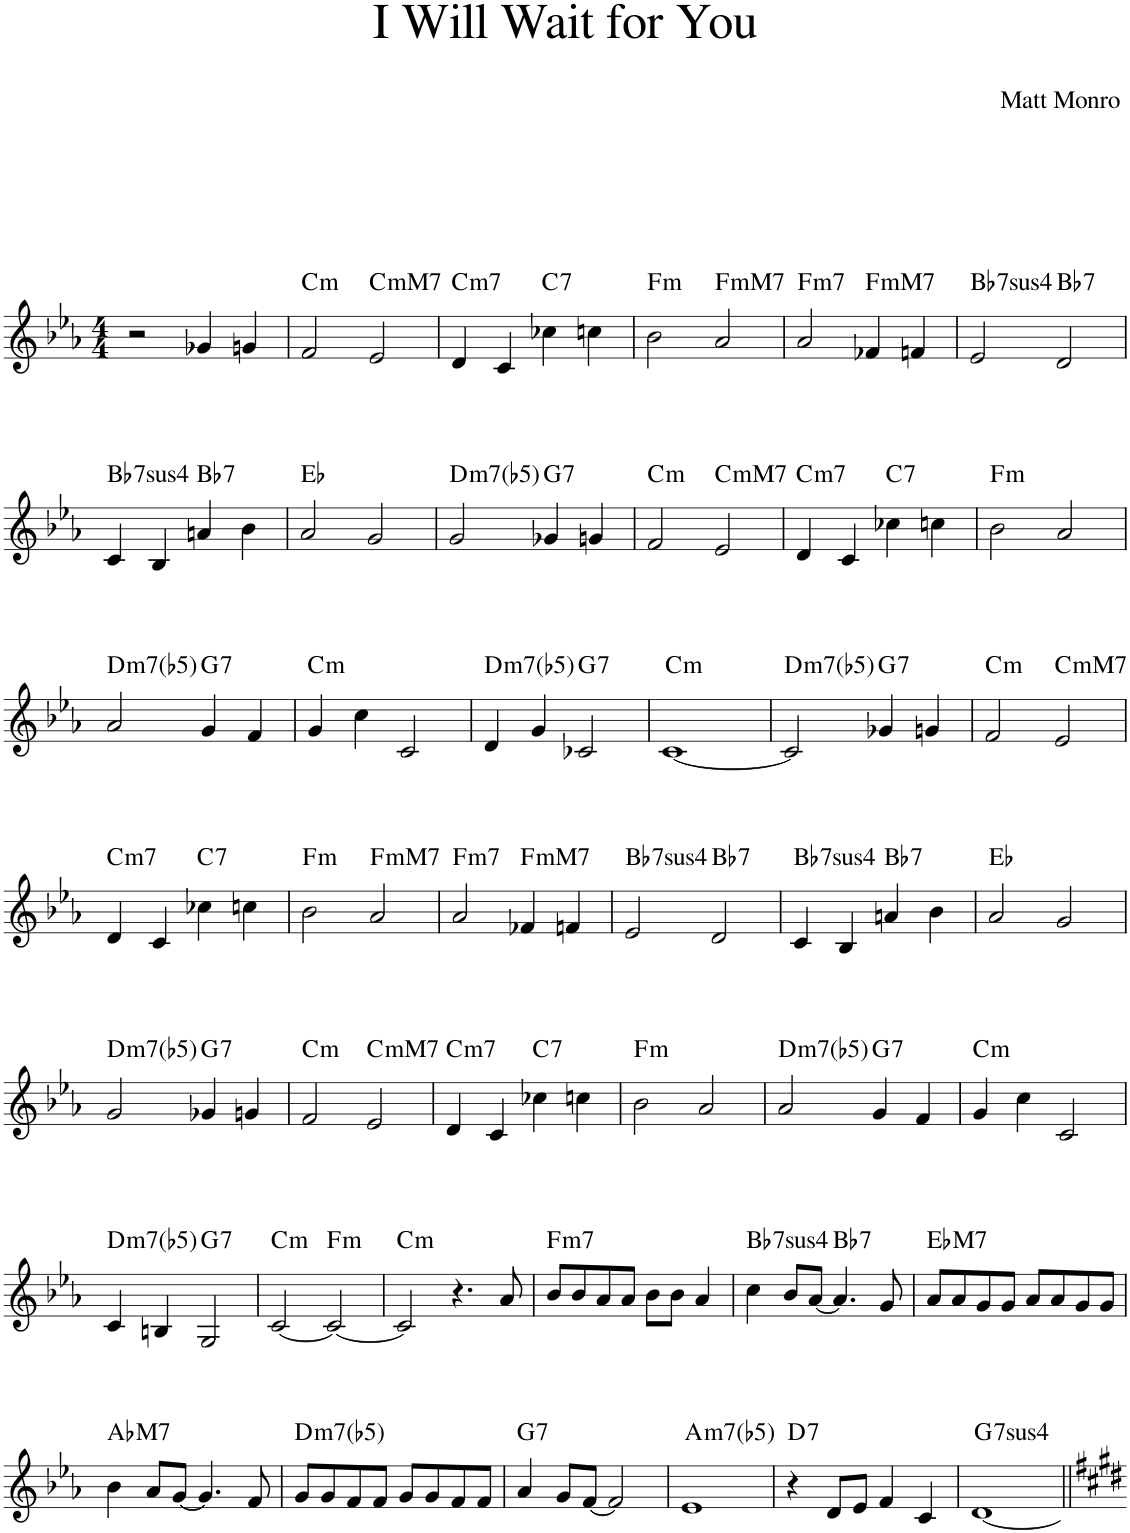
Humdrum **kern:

**kern	**harte
*part1	*part1
*staff1	*
*I"Piano	*
*I'Pno.	*
*clefG2	*
*k[b-e-a-]	*
*M4/4	*
=1	=1
2r	.
4g-X/	.
4gn/	.
=2	=2
!	!LO:H:kt=m
2f/	C:min
!	!LO:H:kt=mM7
2e-/	C:minmaj7
=3	=3
!	!LO:H:kt=m7
4d/	C:min7
4c/	.
!	!LO:H:kt=7
4cc-X\	C:7
4ccn\	.
=4	=4
!	!LO:H:kt=m
2b-\	F:min
!	!LO:H:kt=mM7
2a-/	F:minmaj7
=5	=5
!	!LO:H:kt=m7
2a-/	F:min7
!	!LO:H:kt=mM7
4f-X/	F:minmaj7
4fn/	.
=6	=6
!	!LO:H:kt=74
2e-/	Bb:sus4(7)
!	!LO:H:kt=7
2d/	Bb:7
!!LO:LB:g=z
=7	=7
!	!LO:H:kt=74
4c/	Bb:sus4(7)
4B-/	.
!	!LO:H:kt=7
4an/	Bb:7
4b-\	.
=8	=8
2a-/	Eb:maj
2g/	.
=9	=9
!	!LO:H:kt=m7(b5)
2g/	D:hdim7
!	!LO:H:kt=7
4g-X/	G:7
4gn/	.
=10	=10
!	!LO:H:kt=m
2f/	C:min
!	!LO:H:kt=mM7
2e-/	C:minmaj7
=11	=11
!	!LO:H:kt=m7
4d/	C:min7
4c/	.
!	!LO:H:kt=7
4cc-X\	C:7
4ccn\	.
=12	=12
!	!LO:H:kt=m
2b-\	F:min
2a-/	.
!!LO:LB:g=z
=13	=13
!	!LO:H:kt=m7(b5)
2a-/	D:hdim7
!	!LO:H:kt=7
4g/	G:7
4f/	.
=14	=14
!	!LO:H:kt=m
4g/	C:min
4cc\	.
2c/	.
=15	=15
!	!LO:H:kt=m7(b5)
4d/	D:hdim7
4g/	.
!	!LO:H:kt=7
2c-X/	G:7
=16	=16
!	!LO:H:kt=m
[1c	C:min
=17	=17
!	!LO:H:kt=m7(b5)
2c/]	D:hdim7
!	!LO:H:kt=7
4g-X/	G:7
4gn/	.
=18	=18
!	!LO:H:kt=m
2f/	C:min
!	!LO:H:kt=mM7
2e-/	C:minmaj7
!!LO:LB:g=z
=19	=19
!	!LO:H:kt=m7
4d/	C:min7
4c/	.
!	!LO:H:kt=7
4cc-X\	C:7
4ccn\	.
=20	=20
!	!LO:H:kt=m
2b-\	F:min
!	!LO:H:kt=mM7
2a-/	F:minmaj7
=21	=21
!	!LO:H:kt=m7
2a-/	F:min7
!	!LO:H:kt=mM7
4f-X/	F:minmaj7
4fn/	.
=22	=22
!	!LO:H:kt=74
2e-/	Bb:sus4(7)
!	!LO:H:kt=7
2d/	Bb:7
=23	=23
!	!LO:H:kt=74
4c/	Bb:sus4(7)
4B-/	.
!	!LO:H:kt=7
4an/	Bb:7
4b-\	.
=24	=24
2a-/	Eb:maj
2g/	.
!!LO:LB:g=z
=25	=25
!	!LO:H:kt=m7(b5)
2g/	D:hdim7
!	!LO:H:kt=7
4g-X/	G:7
4gn/	.
=26	=26
!	!LO:H:kt=m
2f/	C:min
!	!LO:H:kt=mM7
2e-/	C:minmaj7
=27	=27
!	!LO:H:kt=m7
4d/	C:min7
4c/	.
!	!LO:H:kt=7
4cc-X\	C:7
4ccn\	.
=28	=28
!	!LO:H:kt=m
2b-\	F:min
2a-/	.
=29	=29
!	!LO:H:kt=m7(b5)
2a-/	D:hdim7
!	!LO:H:kt=7
4g/	G:7
4f/	.
=30	=30
!	!LO:H:kt=m
4g/	C:min
4cc\	.
2c/	.
!!LO:LB:g=z
=31	=31
!	!LO:H:kt=m7(b5)
4c/	D:hdim7
4Bn/	.
!	!LO:H:kt=7
2G/	G:7
=32	=32
!	!LO:H:kt=m
[2c/	C:min
!	!LO:H:kt=m
2c/_	F:min
=33	=33
!	!LO:H:kt=m
2c/]	C:min
4.r	.
8a-/	.
=34	=34
!	!LO:H:kt=m7
8b-/L	F:min7
8b-/	.
8a-/	.
8a-/J	.
8b-\L	.
8b-\J	.
4a-/	.
=35	=35
!	!LO:H:kt=74
4cc\	Bb:sus4(7)
8b-/L	.
[8a-/J	.
!	!LO:H:kt=7
4.a-/]	Bb:7
8g/	.
=36	=36
!	!LO:H:kt=M7
8a-/L	Eb:maj7
8a-/	.
8g/	.
8g/J	.
8a-/L	.
8a-/	.
8g/	.
8g/J	.
!!LO:LB:g=z
=37	=37
!	!LO:H:kt=M7
4b-\	Ab:maj7
8a-/L	.
[8g/J	.
4.g/]	.
8f/	.
=38	=38
!	!LO:H:kt=m7(b5)
8g/L	D:hdim7
8g/	.
8f/	.
8f/J	.
8g/L	.
8g/	.
8f/	.
8f/J	.
=39	=39
!	!LO:H:kt=7
4a-/	G:7
8g/L	.
[8f/J	.
2f/]	.
=40	=40
!	!LO:H:kt=m7(b5)
1e-	A:hdim7
=41	=41
!	!LO:H:kt=7
4r	D:7
8d/L	.
8e-/J	.
4f/	.
4c/	.
=42	=42
!	!LO:H:kt=74
[1d	G:sus4(7)
=||	=||
*-	*-
